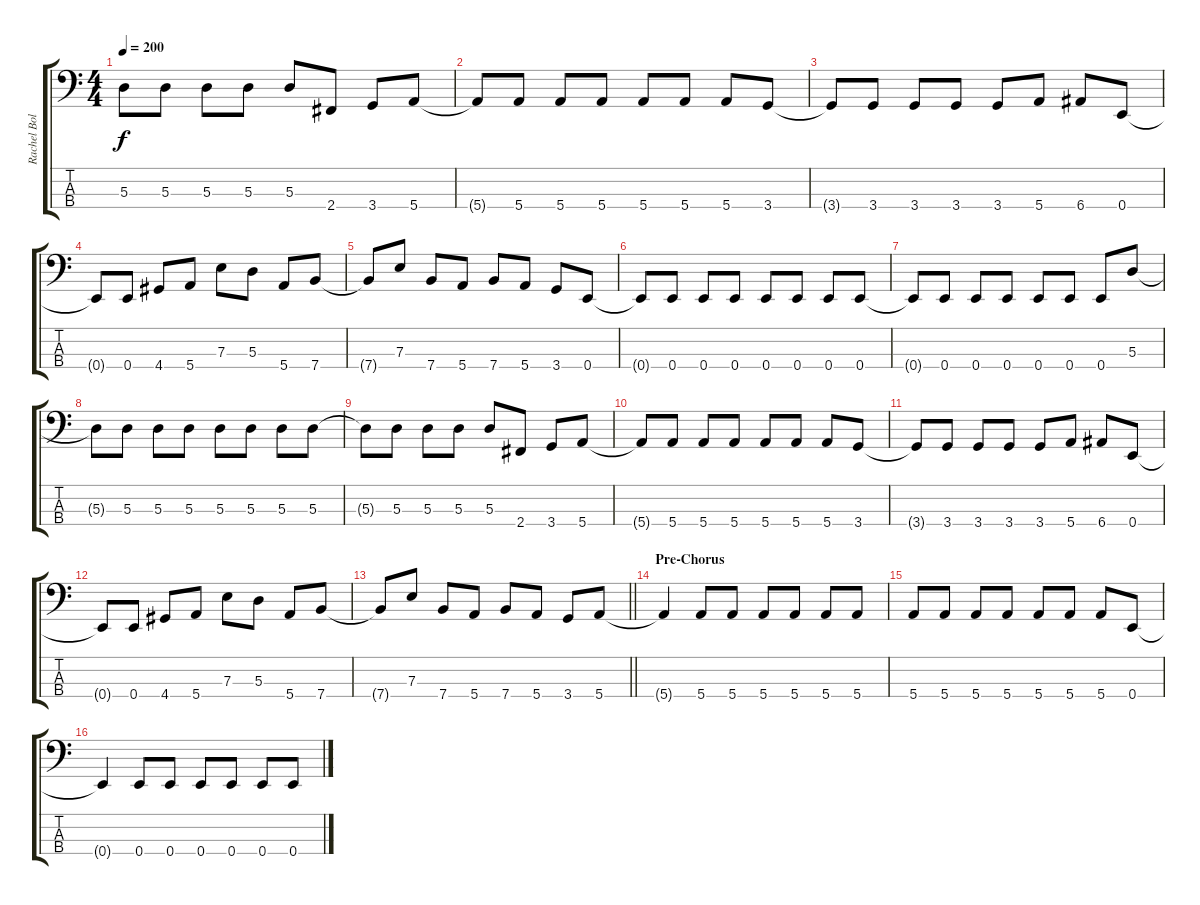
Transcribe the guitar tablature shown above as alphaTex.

\track ("Rachel Bolan - Bass" "Rachel Bol") {instrument electricbasspick}
\staff {score tabs}
\tuning (G2 D2 A1 E1) {hide}
\ts (4 4)
\tempo 200
\clef f4
\ks c
5.3.8{dy f} 5.3.8 5.3.8 5.3.8 5.3.8 2.4.8 3.4.8 5.4.8 |
5.4{t}.8 5.4.8 5.4.8 5.4.8 5.4.8 5.4.8 5.4.8 3.4.8 |
3.4{t}.8 3.4.8 3.4.8 3.4.8 3.4.8 5.4.8 6.4.8 0.4.8 |
0.4{t}.8 0.4.8 4.4.8 5.4.8 7.3.8 5.3.8 5.4.8 7.4.8 |
7.4{t}.8 7.3.8 7.4.8 5.4.8 7.4.8 5.4.8 3.4.8 0.4.8 |
0.4{t}.8 0.4.8 0.4.8 0.4.8 0.4.8 0.4.8 0.4.8 0.4.8 |
0.4{t}.8 0.4.8 0.4.8 0.4.8 0.4.8 0.4.8 0.4.8 5.3.8 |
5.3{t}.8 5.3.8 5.3.8 5.3.8 5.3.8 5.3.8 5.3.8 5.3.8 |
5.3{t}.8 5.3.8 5.3.8 5.3.8 5.3.8 2.4.8 3.4.8 5.4.8 |
5.4{t}.8 5.4.8 5.4.8 5.4.8 5.4.8 5.4.8 5.4.8 3.4.8 |
3.4{t}.8 3.4.8 3.4.8 3.4.8 3.4.8 5.4.8 6.4.8 0.4.8 |
0.4{t}.8 0.4.8 4.4.8 5.4.8 7.3.8 5.3.8 5.4.8 7.4.8 |
\barLineRight lightlight
7.4{t}.8 7.3.8 7.4.8 5.4.8 7.4.8 5.4.8 3.4.8 5.4.8 |
\section ("" "Pre-Chorus")
5.4{t}.4 5.4.8 5.4.8 5.4.8 5.4.8 5.4.8 5.4.8 |
5.4.8 5.4.8 5.4.8 5.4.8 5.4.8 5.4.8 5.4.8 0.4.8 |
0.4{t}.4 0.4.8 0.4.8 0.4.8 0.4.8 0.4.8 0.4.8
